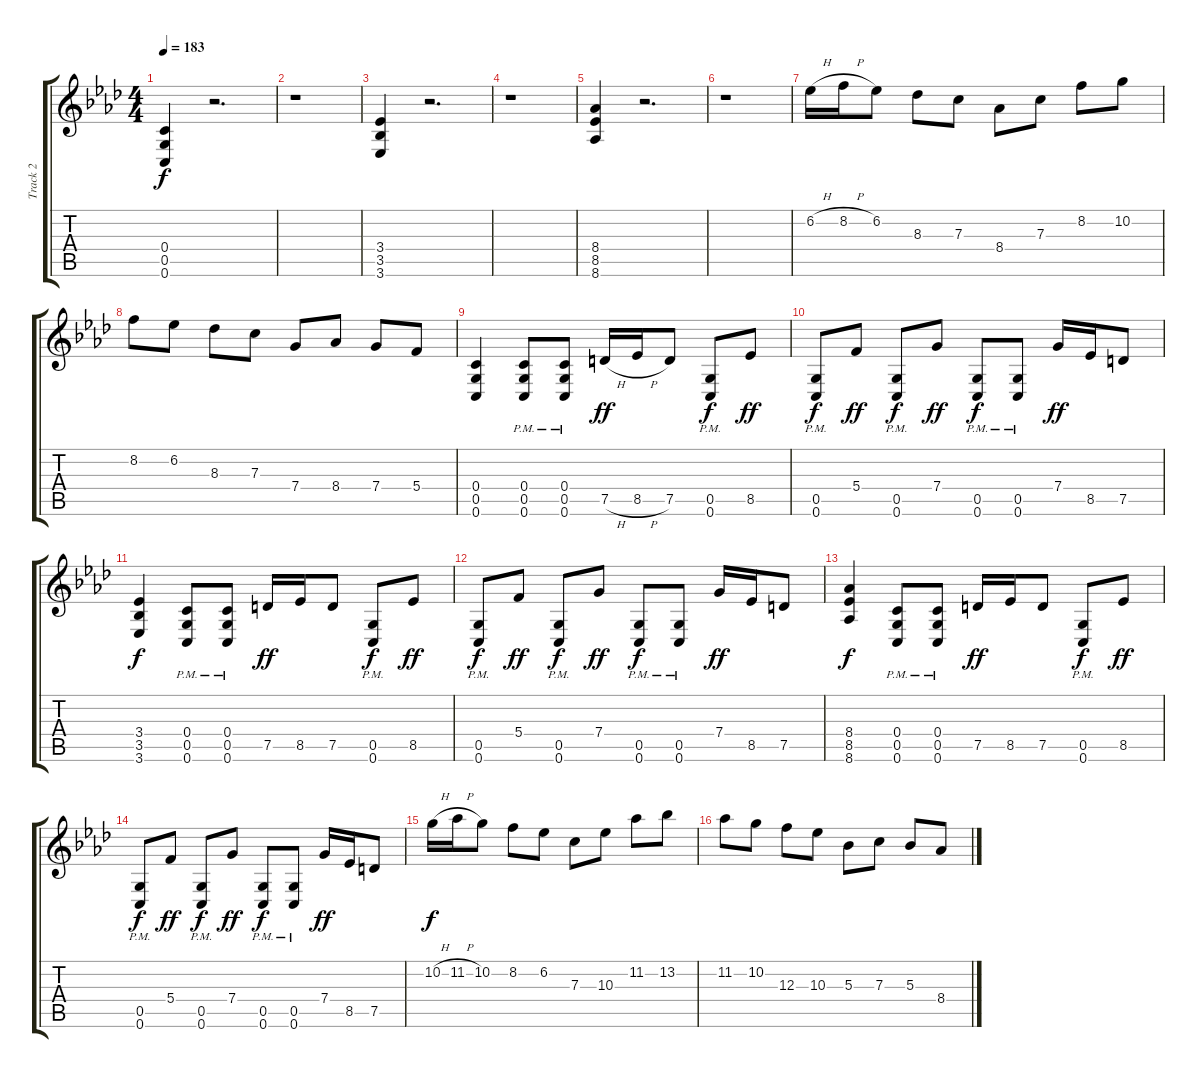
\track ("Track 2" "Track 2") {instrument distortionguitar}
\staff {score tabs}
\tuning (D4 A3 F3 C3 G2 C2) {hide}
\ts (4 4)
\tempo 183
\clef g2
\ks fminor
(0.4 0.5 0.6).4{dy f instrument distortionguitar} r.2{d} |
r.1 |
(3.4 3.5 3.6).4 r.2{d} |
r.1 |
(8.4 8.5 8.6).4 r.2{d} |
r.1 |
6.2{h}.16 8.2{h}.16 6.2.8 8.3.8 7.3.8 8.4.8 7.3.8 8.2.8 10.2.8 |
8.2.8 6.2.8 8.3.8 7.3.8 7.4.8 8.4.8 7.4.8 5.4.8 |
(0.4 0.5 0.6).4 (0.4{pm} 0.5{pm} 0.6{pm}).8 (0.4{pm} 0.5{pm} 0.6{pm}).8 7.5{h}.16{dy ff} 8.5{h}.16 7.5.8 (0.5{pm} 0.6{pm}).8{dy f} 8.5.8{dy ff} |
(0.5{pm} 0.6{pm}).8{dy f} 5.4.8{dy ff} (0.5{pm} 0.6{pm}).8{dy f} 7.4.8{dy ff} (0.5{pm} 0.6{pm}).8{dy f} (0.5{pm} 0.6{pm}).8 7.4.16{dy ff} 8.5.16 7.5.8 |
(3.4 3.5 3.6).4{dy f} (0.4{pm} 0.5{pm} 0.6{pm}).8 (0.4{pm} 0.5{pm} 0.6{pm}).8 7.5.16{dy ff} 8.5.16 7.5.8 (0.5{pm} 0.6{pm}).8{dy f} 8.5.8{dy ff} |
(0.5{pm} 0.6{pm}).8{dy f} 5.4.8{dy ff} (0.5{pm} 0.6{pm}).8{dy f} 7.4.8{dy ff} (0.5{pm} 0.6{pm}).8{dy f} (0.5{pm} 0.6{pm}).8 7.4.16{dy ff} 8.5.16 7.5.8 |
(8.4 8.5 8.6).4{dy f} (0.4{pm} 0.5{pm} 0.6{pm}).8 (0.4{pm} 0.5{pm} 0.6{pm}).8 7.5.16{dy ff} 8.5.16 7.5.8 (0.5{pm} 0.6{pm}).8{dy f} 8.5.8{dy ff} |
(0.5{pm} 0.6{pm}).8{dy f} 5.4.8{dy ff} (0.5{pm} 0.6{pm}).8{dy f} 7.4.8{dy ff} (0.5{pm} 0.6{pm}).8{dy f} (0.5{pm} 0.6{pm}).8 7.4.16{dy ff} 8.5.16 7.5.8 |
10.2{h}.16{dy f} 11.2{h}.16 10.2.8 8.2.8 6.2.8 7.3.8 10.3.8 11.2.8 13.2.8 |
11.2.8 10.2.8 12.3.8 10.3.8 5.3.8 7.3.8 5.3.8 8.4.8
